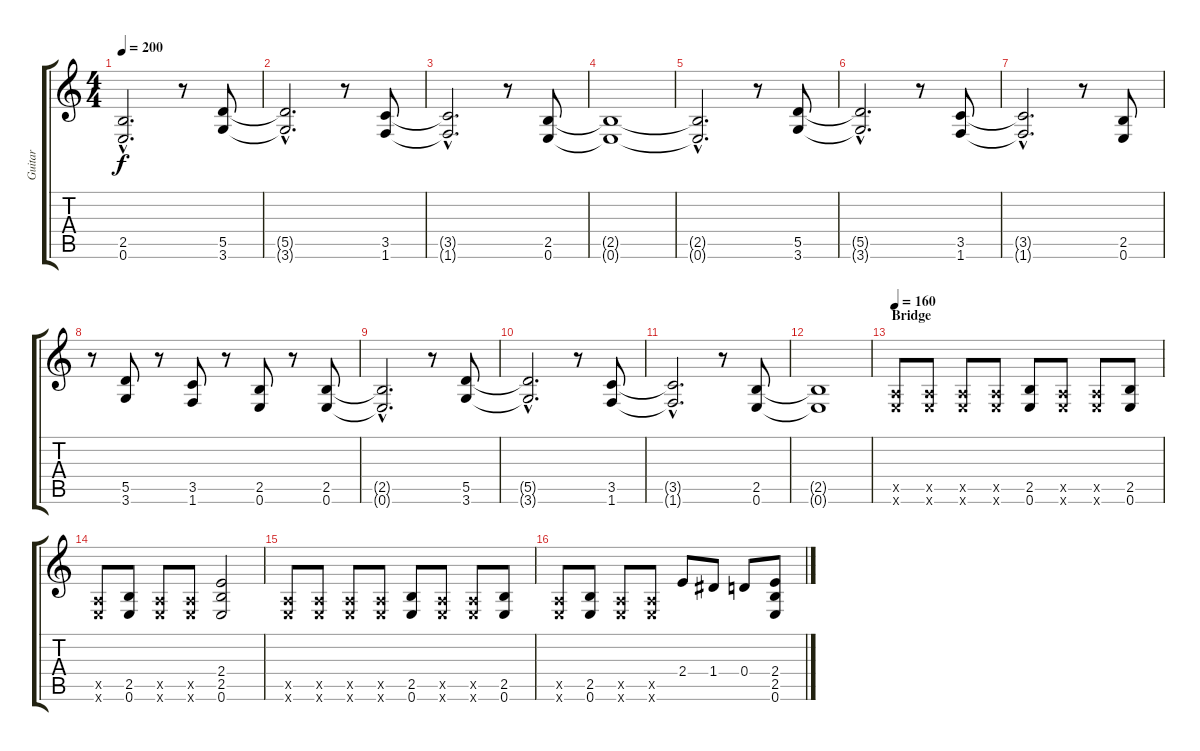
\track ("Guitar" "Guitar") {instrument distortionguitar}
\staff {score tabs}
\tuning (E4 B3 G3 D3 A2 E2) {hide}
\ts (4 4)
\tempo 200
\clef g2
\ks c
(2.5{hac t} 0.6{hac t}).2{d dy f} r.8 (5.5 3.6).8 |
(5.5{hac t} 3.6{hac t}).2{d} r.8 (3.5 1.6).8 |
(3.5{hac t} 1.6{hac t}).2{d} r.8 (2.5 0.6).8 |
(2.5{t} 0.6{t}).1 |
(2.5{hac t} 0.6{hac t}).2{d} r.8 (5.5 3.6).8 |
(5.5{hac t} 3.6{hac t}).2{d} r.8 (3.5 1.6).8 |
(3.5{hac t} 1.6{hac t}).2{d} r.8 (2.5 0.6).8 |
r.8 (5.5 3.6).8 r.8 (3.5 1.6).8 r.8 (2.5 0.6).8 r.8 (2.5 0.6).8 |
(2.5{hac t} 0.6{hac t}).2{d} r.8 (5.5 3.6).8 |
(5.5{hac t} 3.6{hac t}).2{d} r.8 (3.5 1.6).8 |
(3.5{hac t} 1.6{hac t}).2{d} r.8 (2.5 0.6).8 |
(2.5{t} 0.6{t}).1 |
\section ("" "Bridge")
\tempo 160
(0.5{x} 0.6{x}).8 (0.5{x} 0.6{x}).8 (0.5{x} 0.6{x}).8 (0.5{x} 0.6{x}).8 (2.5 0.6).8 (0.5{x} 0.6{x}).8 (0.5{x} 0.6{x}).8 (2.5 0.6).8 |
(0.5{x} 0.6{x}).8 (2.5 0.6).8 (0.5{x} 0.6{x}).8 (0.5{x} 0.6{x}).8 (2.4 2.5 0.6).2 |
(0.5{x} 0.6{x}).8 (0.5{x} 0.6{x}).8 (0.5{x} 0.6{x}).8 (0.5{x} 0.6{x}).8 (2.5 0.6).8 (0.5{x} 0.6{x}).8 (0.5{x} 0.6{x}).8 (2.5 0.6).8 |
(0.5{x} 0.6{x}).8 (2.5 0.6).8 (0.5{x} 0.6{x}).8 (0.5{x} 0.6{x}).8 2.4.8 1.4.8 0.4.8 (2.4 2.5 0.6).8
